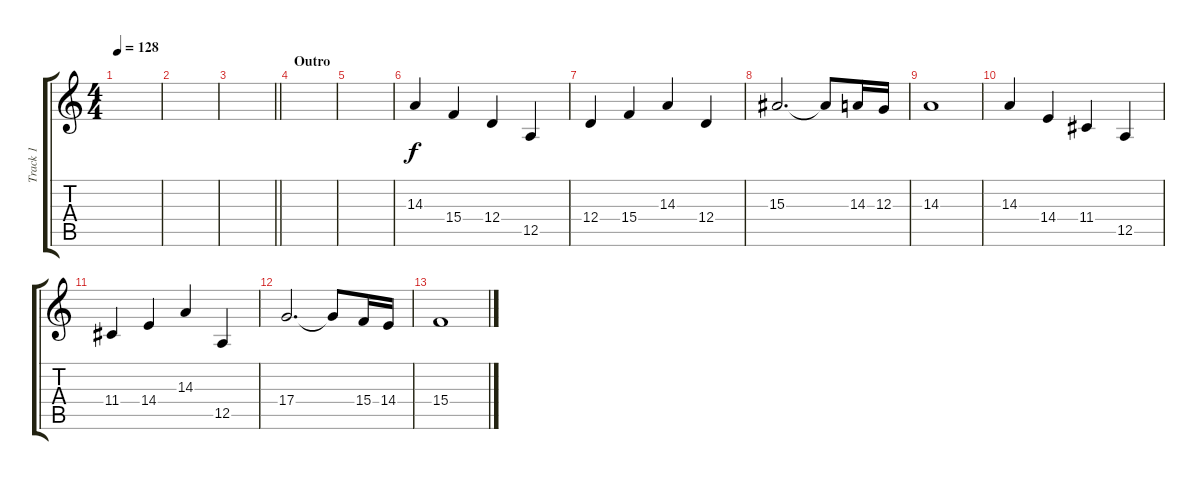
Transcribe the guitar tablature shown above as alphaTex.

\track ("Track 1" "Track 1") {instrument pad3polysynth}
\staff {score tabs}
\tuning (E4 B3 G3 D3 A2 D2) {hide}
\ts (4 4)
\tempo 128
\clef g2
\ks c
|
|
\barLineRight lightlight
|
\section ("" "Outro")
|
|
14.3.4{dy f} 15.4.4 12.4.4 12.5.4 |
12.4.4 15.4.4 14.3.4 12.4.4 |
15.3.2{d} 15.3{t}.8 14.3.16 12.3.16 |
14.3.1 |
14.3.4 14.4.4 11.4.4 12.5.4 |
11.4.4 14.4.4 14.3.4 12.5.4 |
17.4.2{d} 17.4{t}.8 15.4.16 14.4.16 |
15.4.1
